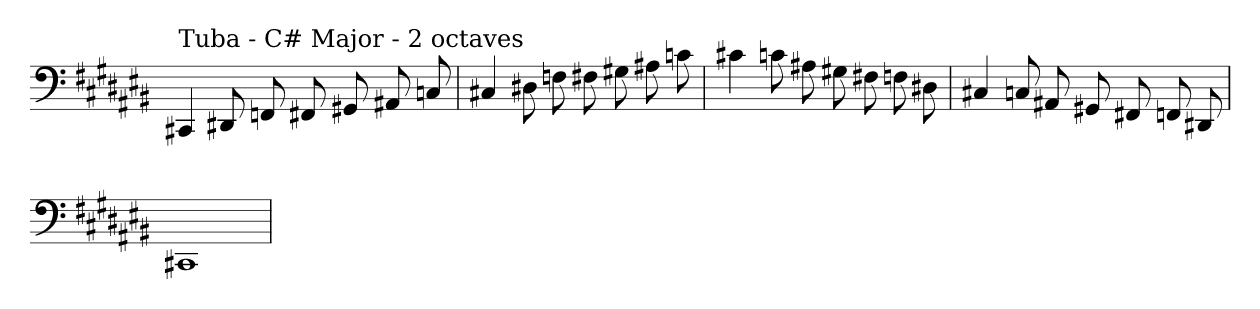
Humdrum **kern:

**kern
*part1
*staff1
*clefF4
*k[f#c#g#d#a#e#b#]
*C#:
=
!LO:TX:a:t=Tuba - C# Major - 2 octaves
4CC#X
8DD#X
8FF
8FF#X
8GG#X
8AA#X
8C
=
4C#X
8D#X
8F
8F#X
8G#X
8A#X
8c
=
4c#X
8c
8A#X
8G#X
8F#X
8F
8D#X
=
4C#X
8C
8AA#X
8GG#X
8FF#X
8FF
8DD#X
=
1CC#X
=
*-
